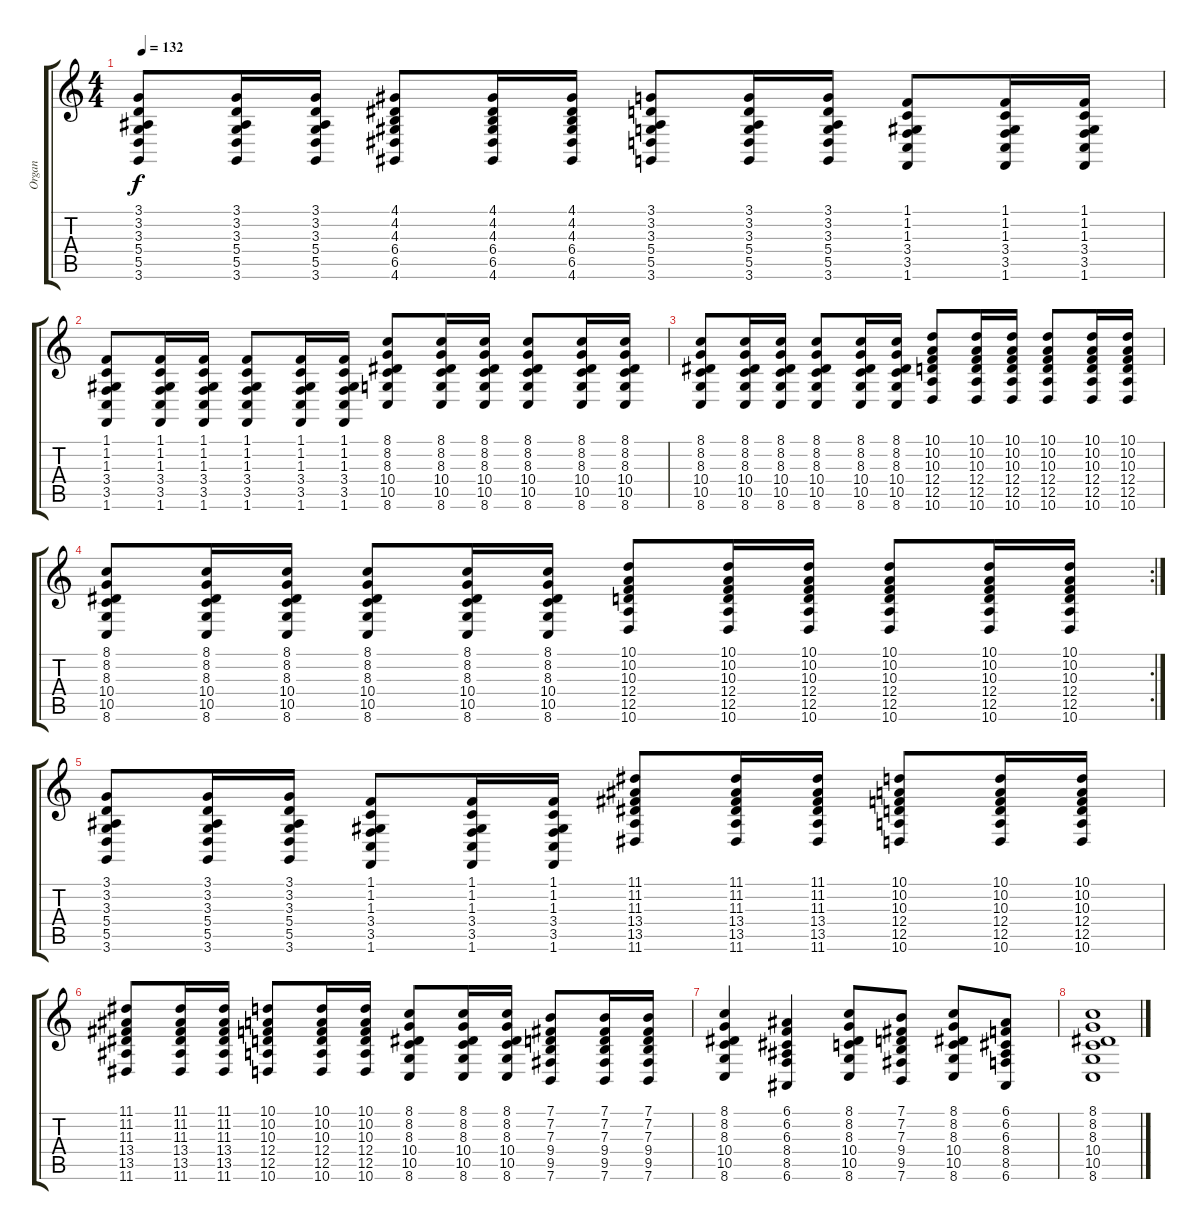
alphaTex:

\track ("Organ" "Organ") {instrument churchorgan}
\staff {score tabs}
\tuning (E4 B3 G3 D3 A2 E2) {hide}
\ts (4 4)
\tempo 132
\clef g2
\ks c
(3.1 3.2 3.3 5.4 5.5 3.6).8{dy f} (3.1 3.2 3.3 5.4 5.5 3.6).16 (3.1 3.2 3.3 5.4 5.5 3.6).16 (4.1 4.2 4.3 6.4 6.5 4.6).8 (4.1 4.2 4.3 6.4 6.5 4.6).16 (4.1 4.2 4.3 6.4 6.5 4.6).16 (3.1 3.2 3.3 5.4 5.5 3.6).8 (3.1 3.2 3.3 5.4 5.5 3.6).16 (3.1 3.2 3.3 5.4 5.5 3.6).16 (1.1 1.2 1.3 3.4 3.5 1.6).8 (1.1 1.2 1.3 3.4 3.5 1.6).16 (1.1 1.2 1.3 3.4 3.5 1.6).16 |
(1.1 1.2 1.3 3.4 3.5 1.6).8 (1.1 1.2 1.3 3.4 3.5 1.6).16 (1.1 1.2 1.3 3.4 3.5 1.6).16 (1.1 1.2 1.3 3.4 3.5 1.6).8 (1.1 1.2 1.3 3.4 3.5 1.6).16 (1.1 1.2 1.3 3.4 3.5 1.6).16 (8.1 8.2 8.3 10.4 10.5 8.6).8 (8.1 8.2 8.3 10.4 10.5 8.6).16 (8.1 8.2 8.3 10.4 10.5 8.6).16 (8.1 8.2 8.3 10.4 10.5 8.6).8 (8.1 8.2 8.3 10.4 10.5 8.6).16 (8.1 8.2 8.3 10.4 10.5 8.6).16 |
(8.1 8.2 8.3 10.4 10.5 8.6).8 (8.1 8.2 8.3 10.4 10.5 8.6).16 (8.1 8.2 8.3 10.4 10.5 8.6).16 (8.1 8.2 8.3 10.4 10.5 8.6).8 (8.1 8.2 8.3 10.4 10.5 8.6).16 (8.1 8.2 8.3 10.4 10.5 8.6).16 (10.1 10.2 10.3 12.4 12.5 10.6).8 (10.1 10.2 10.3 12.4 12.5 10.6).16 (10.1 10.2 10.3 12.4 12.5 10.6).16 (10.1 10.2 10.3 12.4 12.5 10.6).8 (10.1 10.2 10.3 12.4 12.5 10.6).16 (10.1 10.2 10.3 12.4 12.5 10.6).16 |
\rc 2
(8.1 8.2 8.3 10.4 10.5 8.6).8 (8.1 8.2 8.3 10.4 10.5 8.6).16 (8.1 8.2 8.3 10.4 10.5 8.6).16 (8.1 8.2 8.3 10.4 10.5 8.6).8 (8.1 8.2 8.3 10.4 10.5 8.6).16 (8.1 8.2 8.3 10.4 10.5 8.6).16 (10.1 10.2 10.3 12.4 12.5 10.6).8 (10.1 10.2 10.3 12.4 12.5 10.6).16 (10.1 10.2 10.3 12.4 12.5 10.6).16 (10.1 10.2 10.3 12.4 12.5 10.6).8 (10.1 10.2 10.3 12.4 12.5 10.6).16 (10.1 10.2 10.3 12.4 12.5 10.6).16 |
(3.1 3.2 3.3 5.4 5.5 3.6).8 (3.1 3.2 3.3 5.4 5.5 3.6).16 (3.1 3.2 3.3 5.4 5.5 3.6).16 (1.1 1.2 1.3 3.4 3.5 1.6).8 (1.1 1.2 1.3 3.4 3.5 1.6).16 (1.1 1.2 1.3 3.4 3.5 1.6).16 (11.1 11.2 11.3 13.4 13.5 11.6).8 (11.1 11.2 11.3 13.4 13.5 11.6).16 (11.1 11.2 11.3 13.4 13.5 11.6).16 (10.1 10.2 10.3 12.4 12.5 10.6).8 (10.1 10.2 10.3 12.4 12.5 10.6).16 (10.1 10.2 10.3 12.4 12.5 10.6).16 |
(11.1 11.2 11.3 13.4 13.5 11.6).8 (11.1 11.2 11.3 13.4 13.5 11.6).16 (11.1 11.2 11.3 13.4 13.5 11.6).16 (10.1 10.2 10.3 12.4 12.5 10.6).8 (10.1 10.2 10.3 12.4 12.5 10.6).16 (10.1 10.2 10.3 12.4 12.5 10.6).16 (8.1 8.2 8.3 10.4 10.5 8.6).8 (8.1 8.2 8.3 10.4 10.5 8.6).16 (8.1 8.2 8.3 10.4 10.5 8.6).16 (7.1 7.2 7.3 9.4 9.5 7.6).8 (7.1 7.2 7.3 9.4 9.5 7.6).16 (7.1 7.2 7.3 9.4 9.5 7.6).16 |
(8.1 8.2 8.3 10.4 10.5 8.6).4 (6.1 6.2 6.3 8.4 8.5 6.6).4 (8.1 8.2 8.3 10.4 10.5 8.6).8 (7.1 7.2 7.3 9.4 9.5 7.6).8 (8.1 8.2 8.3 10.4 10.5 8.6).8 (6.1 6.2 6.3 8.4 8.5 6.6).8 |
(8.1 8.2 8.3 10.4 10.5 8.6).1
